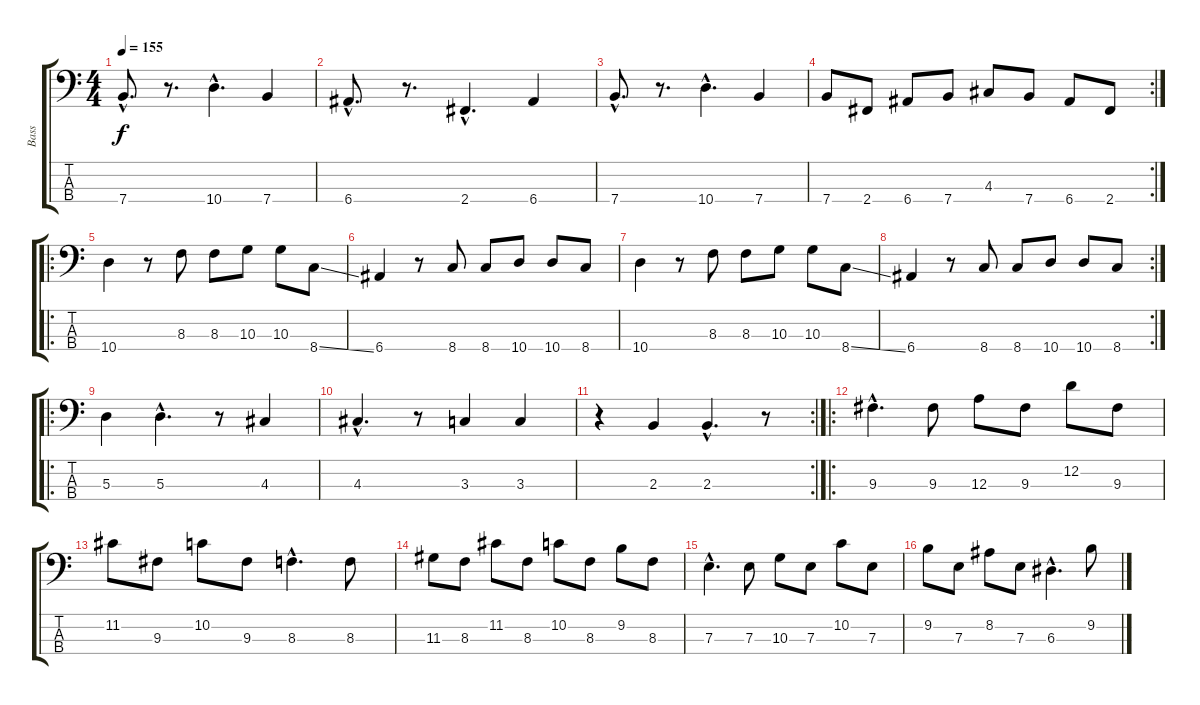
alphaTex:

\track ("Bass" "Bass") {instrument electricbasspick}
\staff {score tabs}
\tuning (G2 D2 A1 E1) {hide}
\ts (4 4)
\tempo 155
\clef f4
\ks c
7.4{hac}.8{d dy f} r.8{d} 10.4{hac}.4{d} 7.4.4 |
6.4{hac}.8{d} r.8{d} 2.4{hac}.4{d} 6.4.4 |
7.4{hac}.8{d} r.8{d} 10.4{hac}.4{d} 7.4.4 |
\rc 2
7.4.8 2.4.8 6.4.8 7.4.8 4.3.8 7.4.8 6.4.8 2.4.8 |
\ro
10.4.4 r.8 8.3.8 8.3.8 10.3.8 10.3.8 8.4{ss}.8 |
6.4.4 r.8 8.4.8 8.4.8 10.4.8 10.4.8 8.4.8 |
10.4.4 r.8 8.3.8 8.3.8 10.3.8 10.3.8 8.4{ss}.8 |
\rc 2
6.4.4 r.8 8.4.8 8.4.8 10.4.8 10.4.8 8.4.8 |
\ro
5.3.4 5.3{hac}.4{d} r.8 4.3.4 |
4.3{hac}.4{d} r.8 3.3.4 3.3.4 |
\rc 2
r.4 2.3.4 2.3{hac}.4{d} r.8 |
\ro
9.3{hac}.4{d} 9.3.8 12.3.8 9.3.8 12.2.8 9.3.8 |
11.2.8 9.3.8 10.2.8 9.3.8 8.3{hac}.4{d} 8.3.8 |
11.3.8 8.3.8 11.2.8 8.3.8 10.2.8 8.3.8 9.2.8 8.3.8 |
7.3{hac}.4{d} 7.3.8 10.3.8 7.3.8 10.2.8 7.3.8 |
9.2.8 7.3.8 8.2.8 7.3.8 6.3{hac}.4{d} 9.2.8
